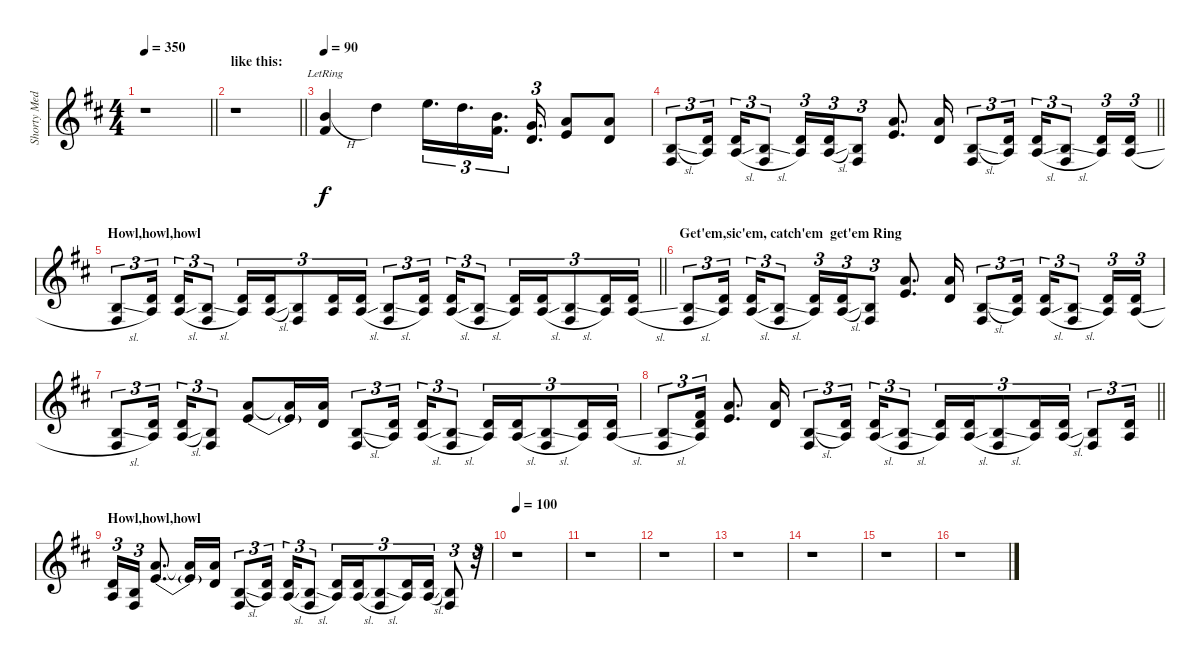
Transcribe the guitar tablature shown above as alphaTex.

\track ("Shorty Medlocke Harmonica" "Shorty Med") {instrument harmonica}
\staff {score}
\tuning (E4 B3 G3 D3 A2 E2) {hide}
\ts (4 4)
\tempo 350
\clef g2
\barLineRight lightlight
\ks d
r.1{dy f} |
\section ("" "like this:")
\barLineRight lightlight
r.1 |
\section ("" "")
\tempo 90
(7.1{h} 7.2{lr}).4 10.1.4{bu 60} 12.1.16{d tu (3 2) bu 60} 10.1.16{d tu (3 2) bu 60} (7.1 7.2).16{d tu (3 2) bd 60} (8.2 7.3).16{d tu (3 2)} (10.2 9.3{be (custom 0 0 10 1 20 1 30 0 60 0)}).8 (10.2 7.3).8 |
\barLineRight lightlight
(9.4{sl} 9.5).8{tu (3 2)} (7.3 7.4).16{tu (3 2) bu 60 beam splitsecondary} (7.3 7.4{sl}).16{tu (3 2) bu 60} (9.4{sl} 9.5).8{tu (3 2) bd 60} (7.3 7.4).16{tu (3 2) bu 60} (7.3 7.4{sl}).16{tu (3 2) bu 60} (9.4 9.5).8{tu (3 2) bd 60} (10.2 9.3{be (custom 0 0 10 1 20 1 30 0 60 0)}).8{d} (10.2 7.3).16 (9.4{sl} 9.5).8{tu (3 2)} (7.3 7.4).16{tu (3 2) bu 60 beam splitsecondary} (7.3 7.4{sl}).16{tu (3 2) bu 60} (9.4{sl} 9.5).8{tu (3 2)} (7.3 7.4).16{tu (3 2)} (7.3 7.4{sl}).16{tu (3 2)} |
\section ("" "Howl,howl,howl")
\barLineRight lightlight
(9.4{sl} 9.5).8{tu (3 2) bd 60} (7.3 7.4).16{tu (3 2) beam splitsecondary} (7.3 7.4{sl}).16{tu (3 2)} (9.4{sl} 9.5).8{tu (3 2) bd 60} (7.3 7.4).16{tu (3 2)} (7.3 7.4{sl}).16{tu (3 2)} (9.4 9.5).8{tu (3 2) bd 60} (7.3 7.4).16{tu (3 2)} (7.3 7.4{sl}).16{tu (3 2)} (9.4{sl} 9.5).8{tu (3 2) bd 60} (7.3 7.4).16{tu (3 2) beam splitsecondary} (7.3 7.4{sl}).16{tu (3 2)} (9.4{sl} 9.5).8{tu (3 2) bd 60} (7.3 7.4).16{tu (3 2)} (7.3 7.4{sl}).16{tu (3 2)} (9.4{sl} 9.5).8{tu (3 2) bd 60} (7.3 7.4).16{tu (3 2)} (7.3 7.4{sl}).16{tu (3 2)} |
\section ("" "Get'em,sic'em, catch'em  get'em Ring")
(9.4{sl} 9.5).8{tu (3 2) bd 60} (7.3 7.4).16{tu (3 2) beam splitsecondary} (7.3 7.4{sl}).16{tu (3 2)} (9.4{sl} 9.5).8{tu (3 2) bd 60} (7.3 7.4).16{tu (3 2)} (7.3 7.4{sl}).16{tu (3 2)} (9.4 9.5).8{tu (3 2) bd 60} (10.2 9.3{be (custom 0 0 10 1 20 1 30 0 60 0)}).8{d} (10.2 7.3).16 (9.4{sl} 9.5).8{tu (3 2) bd 60} (7.3 7.4).16{tu (3 2) beam splitsecondary} (7.3 7.4{sl}).16{tu (3 2)} (9.4{sl} 9.5).8{tu (3 2) bd 60} (7.3 7.4).16{tu (3 2)} (7.3 7.4{sl}).16{tu (3 2)} |
(9.4{sl} 9.5).8{tu (3 2) bd 60} (7.3 7.4).16{tu (3 2) beam splitsecondary} (7.3 7.4{sl}).16{tu (3 2)} (9.4 9.5).8{tu (3 2) bd 60} (10.2 9.3{be (custom 0 0 10 1 20 1 30 0 60 0)}).8 (10.2{t} 9.3{t}).16 (10.2 7.3).16 (9.4{sl} 9.5).8{tu (3 2) bd 60} (7.3 7.4).16{tu (3 2) beam splitsecondary} (7.3 7.4{sl}).16{tu (3 2)} (9.4{sl} 9.5).8{tu (3 2) bd 60} (7.3 7.4).16{tu (3 2)} (7.3 7.4{sl}).16{tu (3 2)} (9.4{sl} 9.5).8{tu (3 2) bd 60} (7.3 7.4).16{tu (3 2)} (7.3 7.4{sl}).16{tu (3 2)} |
\barLineRight lightlight
(9.4{sl} 9.5).8{tu (3 2) bd 60} (7.2 7.3 7.4).16{tu (3 2)} (10.2 9.3{be (custom 0 0 10 1 20 1 30 0 60 0)}).8{d} (10.2 7.3).16 (9.4{sl} 9.5).8{tu (3 2) bd 60} (7.3 7.4).16{tu (3 2)} (7.3 7.4{sl}).16{tu (3 2)} (9.4{sl} 9.5).8{tu (3 2) bd 60} (7.3 7.4).16{tu (3 2)} (7.3 7.4{sl}).16{tu (3 2)} (9.4{sl} 9.5).8{tu (3 2) bd 60} (7.3 7.4).16{tu (3 2)} (7.3 7.4{sl}).16{tu (3 2)} (9.4 9.5).8{tu (3 2) bd 60} (7.3 7.4).16{tu (3 2)} |
\section ("" "Howl,howl,howl")
(7.3 7.4).16{tu (3 2)} (9.4 9.5).16{tu (3 2)} (10.2 9.3{be (custom 0 0 10 1 20 1 30 0 60 0)}).8{d} (10.2{t} 9.3{t}).16 (10.2 7.3).16 (9.4{sl} 9.5).8{tu (3 2) bd 60} (7.3 7.4).16{tu (3 2)} (7.3 7.4{sl}).16{tu (3 2)} (9.4{sl} 9.5).8{tu (3 2) bd 60} (7.3 7.4).16{tu (3 2)} (7.3 7.4{sl}).16{tu (3 2)} (9.4{sl} 9.5).8{tu (3 2) bd 60} (7.3 7.4).16{tu (3 2)} (7.3 7.4{sl}).16{tu (3 2)} (9.4 9.5).8{tu (3 2) bd 60} r.32{tu (3 2)} |
\tempo 100
r.1 |
r.1 |
r.1 |
r.1 |
r.1 |
r.1 |
r.1
